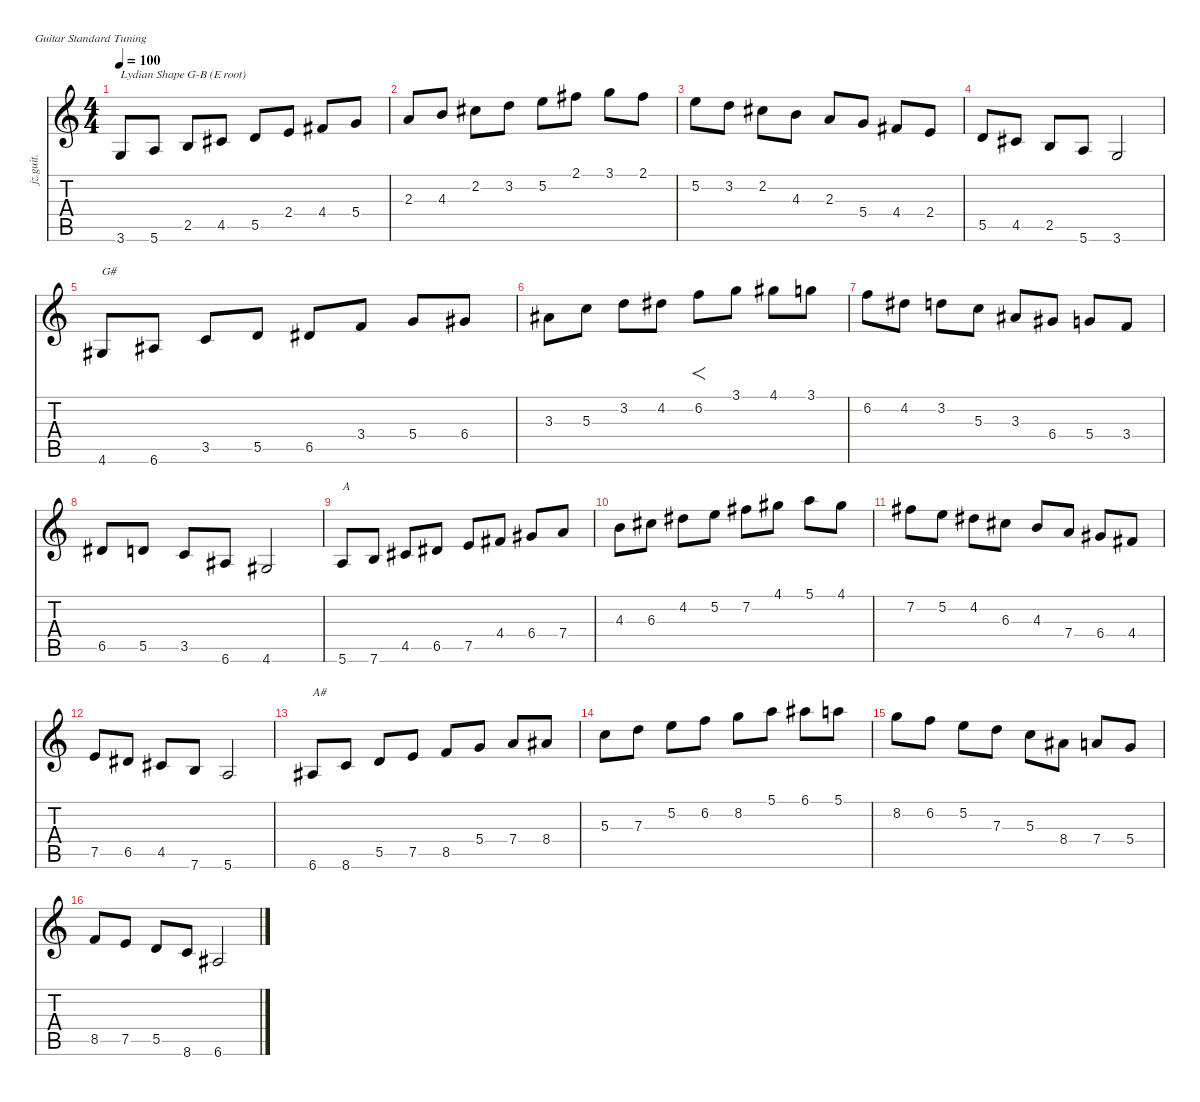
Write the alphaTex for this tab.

\defaultSystemsLayout 4
\hideDynamics
\bracketExtendMode nobrackets
\chordDiagramsInScore
\track ("Jazz Guitar" "jz.guit.") {defaultSystemsLayout 2 instrument electricguitarjazz}
\staff {score tabs}
\tuning (E4 B3 G3 D3 A2 E2)
\ts (4 4)
\tempo 100
\clef g2
\scale
0.286761
\ks c
3.6.8{txt "Lydian Shape G-B (E root)" dy mf instrument electricguitarjazz beam Up} 5.6.8{beam Up} 2.5.8{beam Up} 4.5{acc #}.8{beam Up} 5.5.8{beam Up} 2.4.8{beam Up} 4.4{acc #}.8{beam Up} 5.4.8{beam Up} |
\scale
0.237746 2.3.8{beam Up} 4.3.8{beam Up} 2.2{acc #}.8{beam Down} 3.2.8{beam Down} 5.2.8{beam Down} 2.1{acc #}.8{beam Down} 3.1.8{beam Down} 2.1{acc #}.8{beam Down} |
\scale
0.237746 5.2.8{beam Down} 3.2.8{beam Down} 2.2{acc #}.8{beam Down} 4.3.8{beam Down} 2.3.8{beam Up} 5.4.8{beam Up} 4.4{acc #}.8{beam Up} 2.4.8{beam Up} |
\scale
0.237746 5.5.8{beam Up} 4.5{acc #}.8{beam Up} 2.5.8{beam Up} 5.6.8{beam Up} 3.6.2{beam Up} |
\scale
0.271175 4.6{acc #}.8{txt "G#" beam Up} 6.6{acc #}.8{beam Up} 3.5.8{beam Up} 5.5.8{beam Up} 6.5{acc #}.8{beam Up} 3.4.8{beam Up} 5.4.8{beam Up} 6.4{acc #}.8{beam Up} |
\scale
0.240225 3.3{acc #}.8{beam Down} 5.3.8{beam Down} 3.2.8{beam Down} 4.2{acc #}.8{beam Down} 6.2.8{f beam Down} 3.1.8{beam Down} 4.1{acc #}.8{beam Down} 3.1.8{beam Down} |
\scale
0.248375 6.2.8{beam Down} 4.2{acc #}.8{beam Down} 3.2.8{beam Down} 5.3.8{beam Down} 3.3{acc #}.8{beam Up} 6.4{acc #}.8{beam Up} 5.4.8{beam Up} 3.4.8{beam Up} |
\scale
0.240225 6.5{acc #}.8{beam Up} 5.5.8{beam Up} 3.5.8{beam Up} 6.6{acc #}.8{beam Up} 4.6{acc #}.2{beam Up} |
\scale
0.27525 5.6.8{txt "A" beam Up} 7.6.8{beam Up} 4.5{acc #}.8{beam Up} 6.5{acc #}.8{beam Up} 7.5.8{beam Up} 4.4{acc #}.8{beam Up} 6.4{acc #}.8{beam Up} 7.4.8{beam Up} |
\scale
0.2443 4.3.8{beam Down} 6.3{acc #}.8{beam Down} 4.2{acc #}.8{beam Down} 5.2.8{beam Down} 7.2{acc #}.8{beam Down} 4.1{acc #}.8{beam Down} 5.1.8{beam Down} 4.1{acc #}.8{beam Down} |
\scale
0.23615 7.2{acc #}.8{beam Down} 5.2.8{beam Down} 4.2{acc #}.8{beam Down} 6.3{acc #}.8{beam Down} 4.3.8{beam Up} 7.4.8{beam Up} 6.4{acc #}.8{beam Up} 4.4{acc #}.8{beam Up} |
\scale
0.2443 7.5.8{beam Up} 6.5{acc #}.8{beam Up} 4.5{acc #}.8{beam Up} 7.6.8{beam Up} 5.6.2{beam Up} |
\scale
0.2671 6.6{acc #}.8{txt "A#" beam Up} 8.6.8{beam Up} 5.5.8{beam Up} 7.5.8{beam Up} 8.5.8{beam Up} 5.4.8{beam Up} 7.4.8{beam Up} 8.4{acc #}.8{beam Up} |
\scale
0.2443 5.3.8{beam Down} 7.3.8{beam Down} 5.2.8{beam Down} 6.2.8{beam Down} 8.2.8{beam Down} 5.1.8{beam Down} 6.1{acc #}.8{beam Down} 5.1.8{beam Down} |
\scale
0.2443 8.2.8{beam Down} 6.2.8{beam Down} 5.2.8{beam Down} 7.3.8{beam Down} 5.3.8{beam Down} 8.4{acc #}.8{beam Down} 7.4.8{beam Up} 5.4.8{beam Up} |
\scale
0.2443 8.5.8{beam Up} 7.5.8{beam Up} 5.5.8{beam Up} 8.6.8{beam Up} 6.6{acc #}.2{beam Up}
